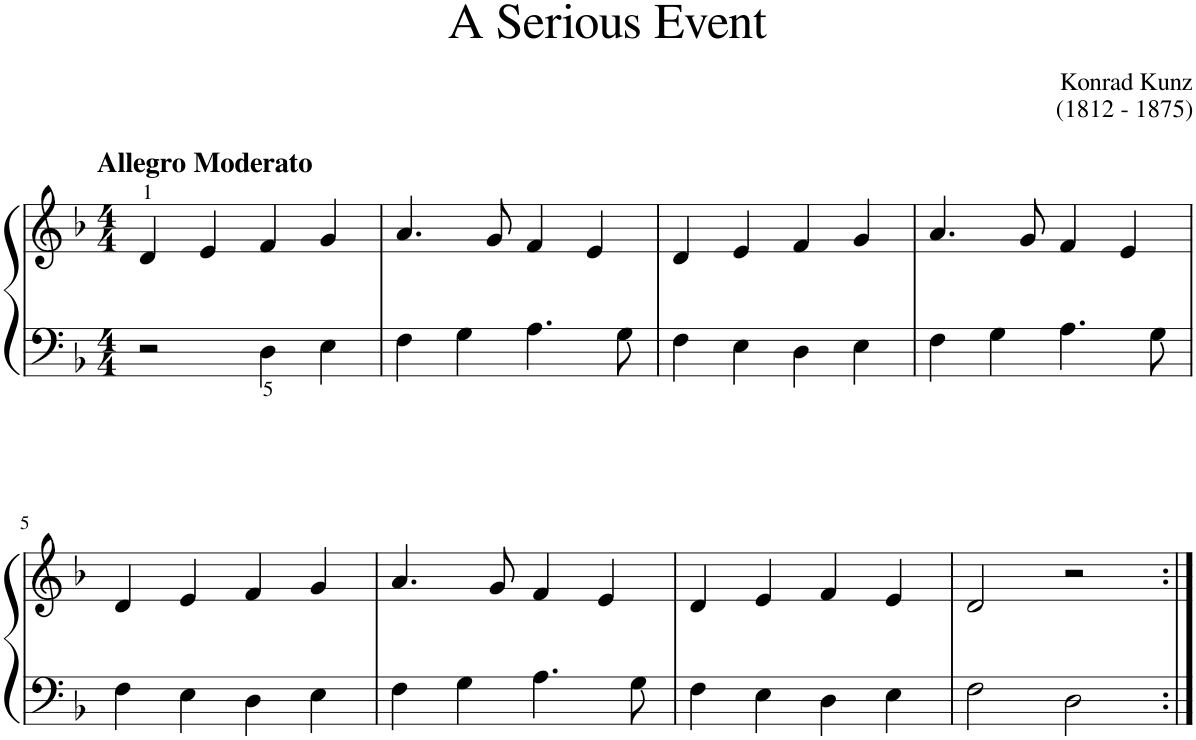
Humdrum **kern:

**kern	**kern
*part1	*part1
*staff2	*staff1
*I"Piano	*
*I'Pno	*
*clefF4	*clefG2
*k[b-]	*k[b-]
*M4/4	*M4/4
=1	=1
!	!LO:TX:a:B:t=Allegro Moderato
2r	4d/
.	4e/
4D\	4f/
4E\	4g/
=2	=2
4F\	4.a/
4G\	.
.	8g/
4.A\	4f/
.	4e/
8G\	.
=3	=3
4F\	4d/
4E\	4e/
4D\	4f/
4E\	4g/
=4	=4
4F\	4.a/
4G\	.
.	8g/
4.A\	4f/
.	4e/
8G\	.
!!LO:LB:g=z
=5	=5
4F\	4d/
4E\	4e/
4D\	4f/
4E\	4g/
=6	=6
4F\	4.a/
4G\	.
.	8g/
4.A\	4f/
.	4e/
8G\	.
=7	=7
4F\	4d/
4E\	4e/
4D\	4f/
4E\	4e/
=8	=8
2F\	2d/
2D\	2r
=:|!	=:|!
*-	*-
